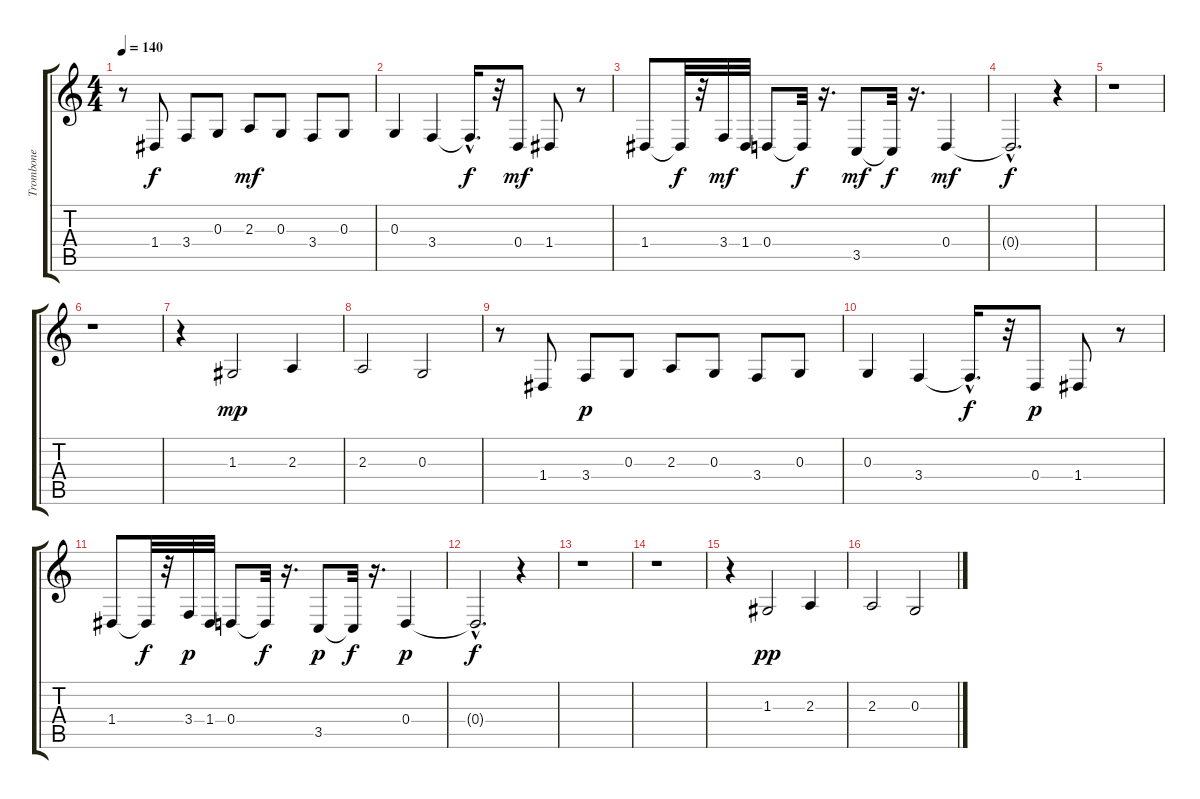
\track ("Trombone" "Trombone") {instrument trombone}
\staff {score tabs}
\tuning (E4 B3 G3 D3 A2 E2) {hide}
\ts (4 4)
\tempo 140
\clef g2
\ks c
r.8{dy f} 1.4.8 3.4.8 0.3.8 2.3.8{dy mf} 0.3.8 3.4.8 0.3.8 |
0.3.4 3.4.4 3.4{hac t}.16{d dy f} r.32 0.4.8{dy mf} 1.4.8 r.8 |
1.4.8 1.4{t}.32{dy f} r.32 3.4.32{dy mf} 1.4.32 0.4.8 0.4{t}.32{dy f} r.16{d} 3.5.8{dy mf} 3.5{t}.32{dy f} r.16{d} 0.4.4{dy mf} |
0.4{hac t}.2{d dy f} r.4 |
r.1 |
r.1 |
r.4 1.3.2{dy mp} 2.3.4 |
2.3.2 0.3.2 |
r.8 1.4.8 3.4.8{dy p} 0.3.8 2.3.8 0.3.8 3.4.8 0.3.8 |
0.3.4 3.4.4 3.4{hac t}.16{d dy f} r.32 0.4.8{dy p} 1.4.8 r.8 |
1.4.8 1.4{t}.32{dy f} r.32 3.4.32{dy p} 1.4.32 0.4.8 0.4{t}.32{dy f} r.16{d} 3.5.8{dy p} 3.5{t}.32{dy f} r.16{d} 0.4.4{dy p} |
0.4{hac t}.2{d dy f} r.4 |
r.1 |
r.1 |
r.4 1.3.2{dy pp} 2.3.4 |
2.3.2 0.3.2
